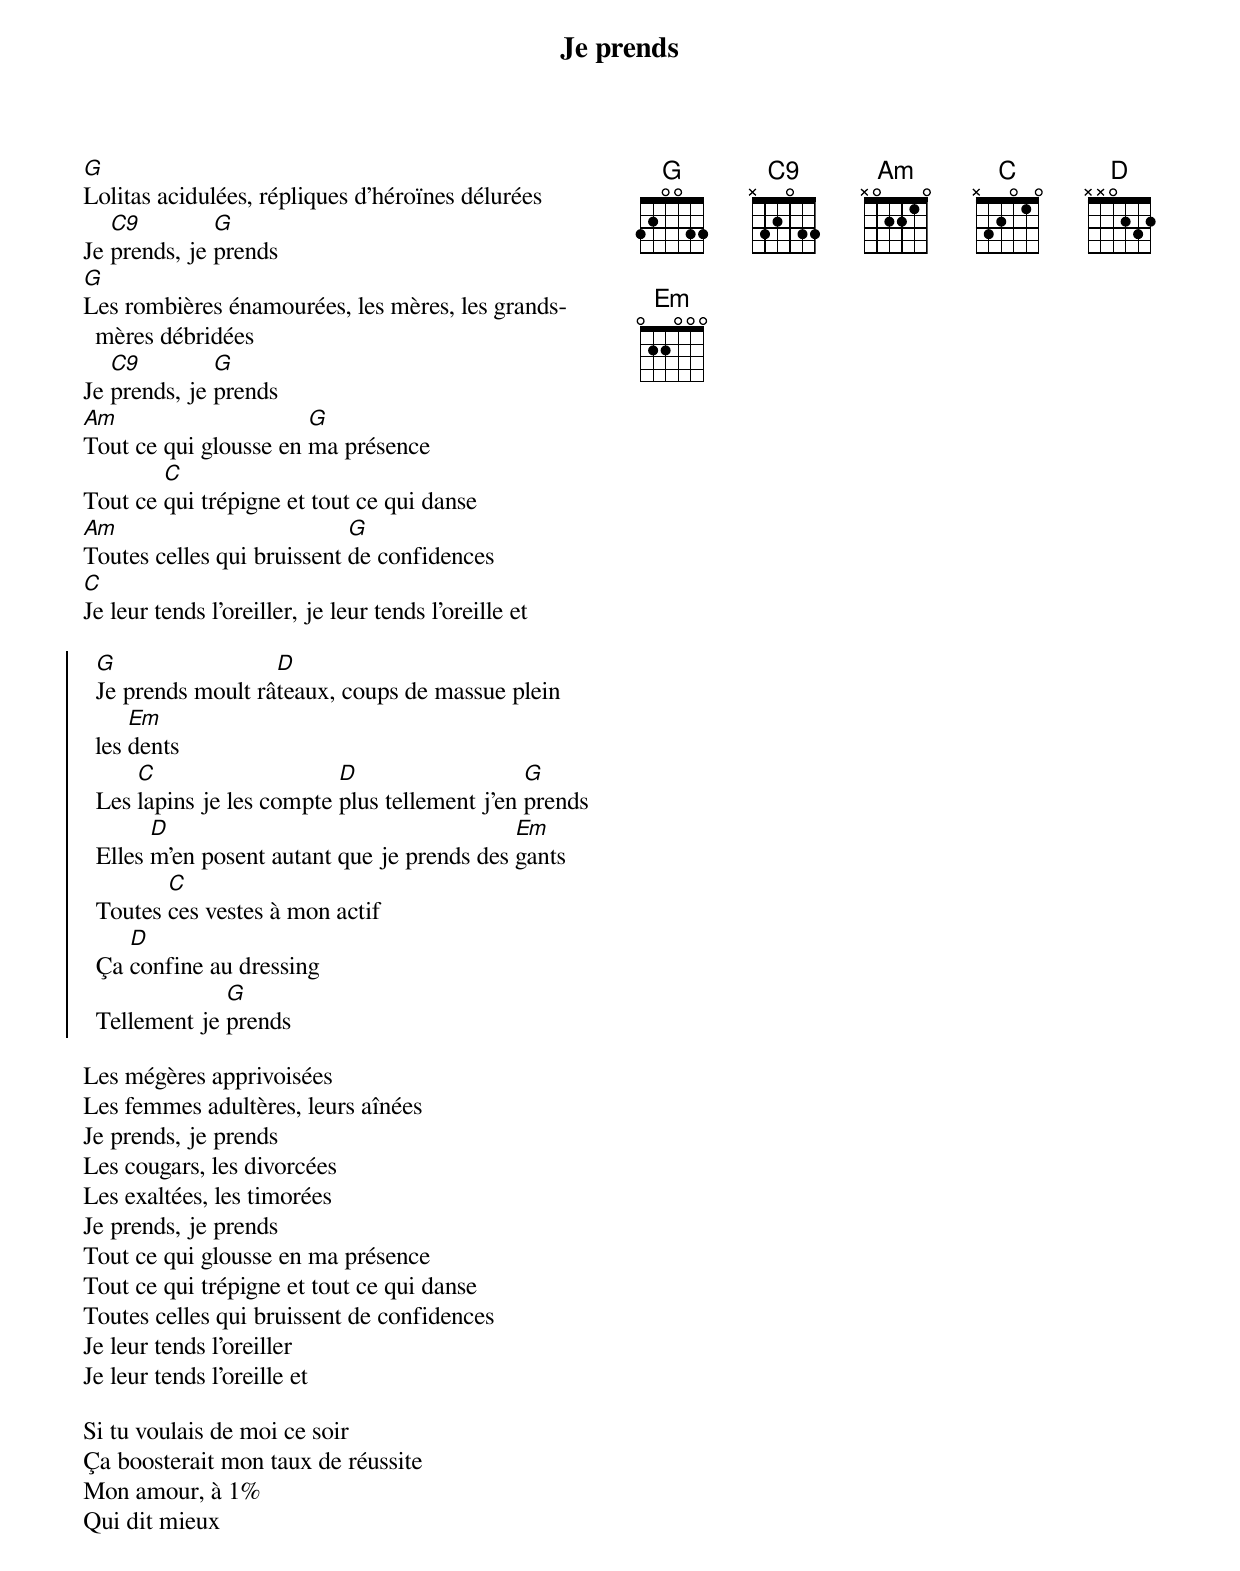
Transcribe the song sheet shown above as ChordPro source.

{title: Je prends}
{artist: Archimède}
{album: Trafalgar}
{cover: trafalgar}
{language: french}
{columns: 2}
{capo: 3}
{define: G frets 3 2 0 0 3 3}
{define: C9 frets X 3 2 0 3 3}
{define: Am frets X 0 2 2 1 0}
{define: C frets X 3 2 0 1 0}
{define: D frets X X 0 2 3 2}
{define: Em frets 0 2 2 0 0 0}

[G]Lolitas acidulées, répliques d'héroïnes délurées
Je [C9]prends, je [G]prends
[G]Les rombières énamourées, les mères, les grands-mères débridées
Je [C9]prends, je [G]prends
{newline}
[Am]Tout ce qui glousse en [G]ma présence
Tout ce [C]qui trépigne et tout ce qui danse
[Am]Toutes celles qui bruissent [G]de confidences
[C]Je leur tends l'oreiller, je leur tends l'oreille et

{start_of_chorus}
  [G]Je prends moult râ[D]teaux, coups de massue plein les [Em]dents
  Les [C]lapins je les compte [D]plus tellement j'en [G]prends
  Elles [D]m'en posent autant que je prends des [Em]gants
  Toutes [C]ces vestes à mon actif
  Ça [D]confine au dressing
  Tellement je [G]prends
{end_of_chorus}

Les mégères apprivoisées
Les femmes adultères, leurs aînées
Je prends, je prends
Les cougars, les divorcées
Les exaltées, les timorées
Je prends, je prends
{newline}
Tout ce qui glousse en ma présence
Tout ce qui trépigne et tout ce qui danse
Toutes celles qui bruissent de confidences
Je leur tends l'oreiller
Je leur tends l'oreille et

Si tu voulais de moi ce soir
Ça boosterait mon taux de réussite
Mon amour, à 1%
Qui dit mieux
